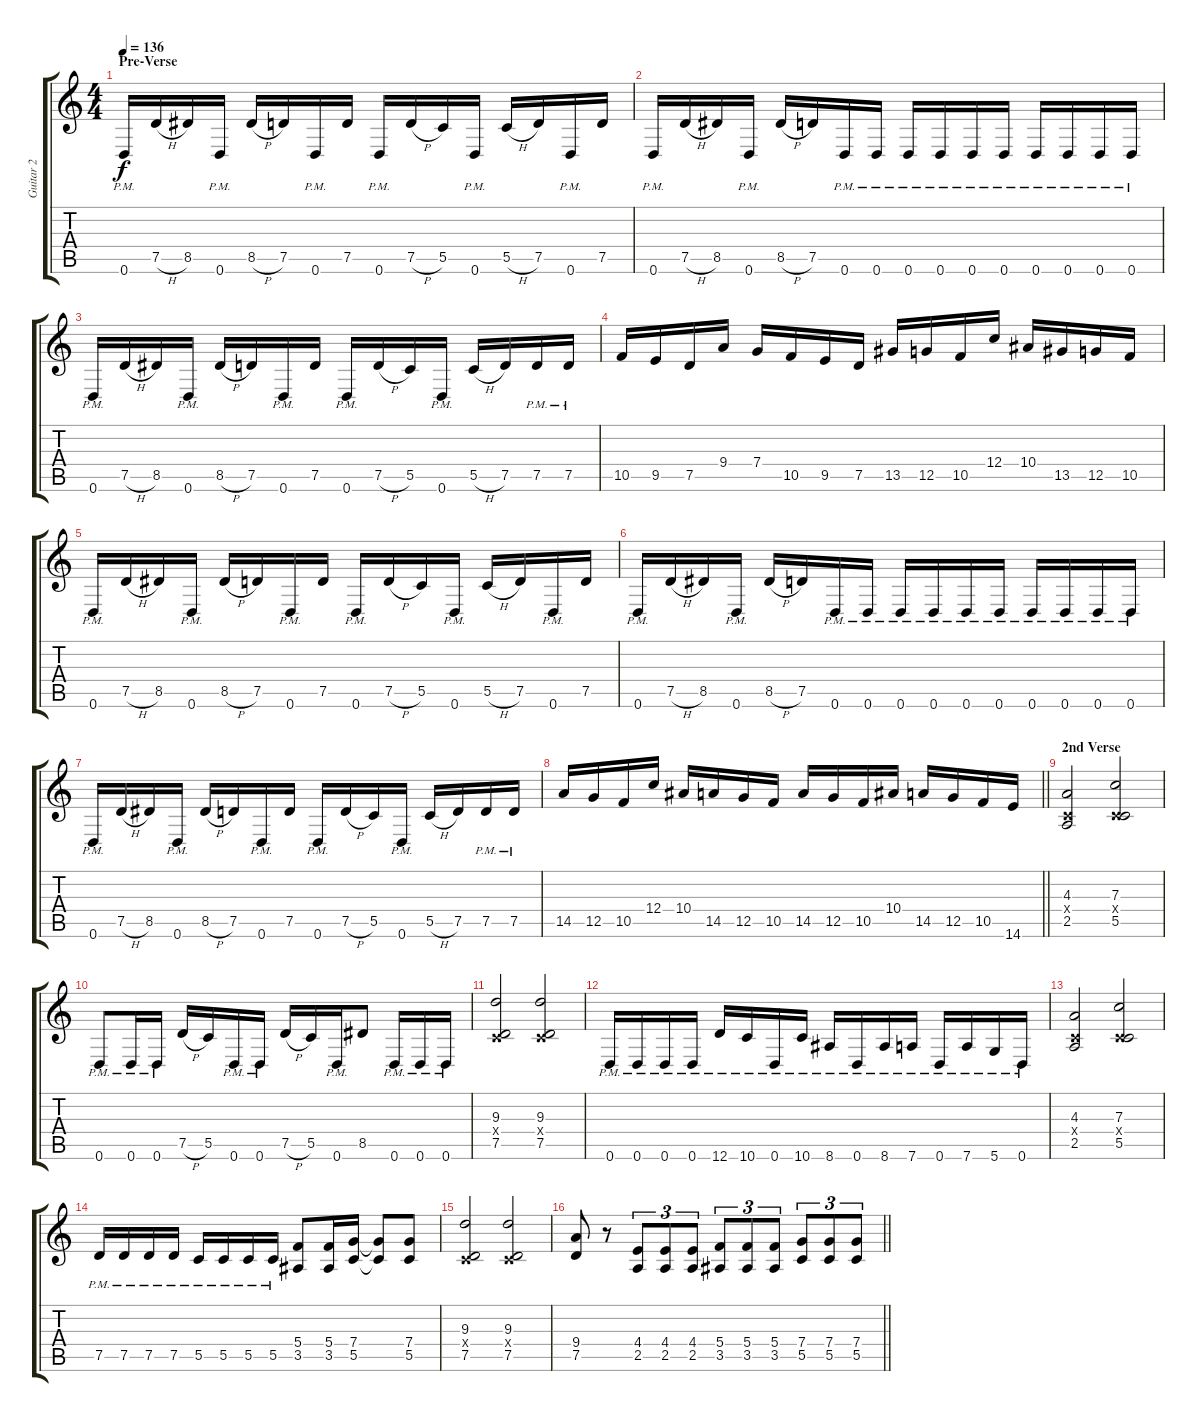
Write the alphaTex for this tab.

\track ("Guitar 2" "Guitar 2") {instrument distortionguitar}
\staff {score tabs}
\tuning (D4 A3 F3 C3 G2 D2) {hide}
\ts (4 4)
\section ("" "Pre-Verse")
\tempo 136
\clef g2
\ks c
0.6{pm}.16{dy f volume 12} 7.5{h}.16 8.5.16 0.6{pm}.16 8.5{h}.16 7.5.16 0.6{pm}.16 7.5.16 0.6{pm}.16 7.5{h}.16 5.5.16 0.6{pm}.16 5.5{h}.16 7.5.16 0.6{pm}.16 7.5.16 |
0.6{pm}.16 7.5{h}.16 8.5.16 0.6{pm}.16 8.5{h}.16 7.5.16 0.6{pm}.16 0.6{pm}.16 0.6{pm}.16 0.6{pm}.16 0.6{pm}.16 0.6{pm}.16 0.6{pm}.16 0.6{pm}.16 0.6{pm}.16 0.6{pm}.16 |
0.6{pm}.16 7.5{h}.16 8.5.16 0.6{pm}.16 8.5{h}.16 7.5.16 0.6{pm}.16 7.5.16 0.6{pm}.16 7.5{h}.16 5.5.16 0.6{pm}.16 5.5{h}.16 7.5.16 7.5{pm}.16 7.5{pm}.16 |
10.5.16 9.5.16 7.5.16 9.4.16 7.4.16 10.5.16 9.5.16 7.5.16 13.5.16 12.5.16 10.5.16 12.4.16 10.4.16 13.5.16 12.5.16 10.5.16 |
0.6{pm}.16 7.5{h}.16 8.5.16 0.6{pm}.16 8.5{h}.16 7.5.16 0.6{pm}.16 7.5.16 0.6{pm}.16 7.5{h}.16 5.5.16 0.6{pm}.16 5.5{h}.16 7.5.16 0.6{pm}.16 7.5.16 |
0.6{pm}.16 7.5{h}.16 8.5.16 0.6{pm}.16 8.5{h}.16 7.5.16 0.6{pm}.16 0.6{pm}.16 0.6{pm}.16 0.6{pm}.16 0.6{pm}.16 0.6{pm}.16 0.6{pm}.16 0.6{pm}.16 0.6{pm}.16 0.6{pm}.16 |
0.6{pm}.16 7.5{h}.16 8.5.16 0.6{pm}.16 8.5{h}.16 7.5.16 0.6{pm}.16 7.5.16 0.6{pm}.16 7.5{h}.16 5.5.16 0.6{pm}.16 5.5{h}.16 7.5.16 7.5{pm}.16 7.5{pm}.16 |
\barLineRight lightlight
14.5.16 12.5.16 10.5.16 12.4.16 10.4.16 14.5.16 12.5.16 10.5.16 14.5.16 12.5.16 10.5.16 10.4.16 14.5.16 12.5.16 10.5.16 14.6.16 |
\section ("" "2nd Verse")
(4.3 0.4{x} 2.5).2{volume 10} (7.3 0.4{x} 5.5).2 |
0.6{pm}.8 0.6{pm}.16 0.6{pm}.16 7.5{h}.16 5.5.16 0.6{pm}.16 0.6{pm}.16 7.5{h}.16 5.5.16 0.6{pm}.16 8.5.8 0.6{pm}.16 0.6{pm}.16 0.6{pm}.16 |
(9.3 0.4{x} 7.5).2 (9.3 0.4{x} 7.5).2 |
0.6{pm}.16 0.6{pm}.16 0.6{pm}.16 0.6{pm}.16 12.6{pm}.16 10.6{pm}.16 0.6{pm}.16 10.6{pm}.16 8.6{pm}.16 0.6{pm}.16 8.6{pm}.16 7.6{pm}.16 0.6{pm}.16 7.6{pm}.16 5.6{pm}.16 0.6{pm}.16 |
(4.3 0.4{x} 2.5).2 (7.3 0.4{x} 5.5).2 |
7.5{pm}.16 7.5{pm}.16 7.5{pm}.16 7.5{pm}.16 5.5{pm}.16 5.5{pm}.16 5.5{pm}.16 5.5{pm}.16 (5.4 3.5).8 (5.4 3.5).16 (7.4 5.5).16 (7.4{t} 5.5{t}).8 (7.4 5.5).8 |
(9.3 0.4{x} 7.5).2 (9.3 0.4{x} 7.5).2 |
\barLineRight lightlight
(9.4 7.5).8 r.8 (4.4 2.5).8{tu (3 2)} (4.4 2.5).8{tu (3 2)} (4.4 2.5).8{tu (3 2)} (5.4 3.5).8{tu (3 2)} (5.4 3.5).8{tu (3 2)} (5.4 3.5).8{tu (3 2)} (7.4 5.5).8{tu (3 2)} (7.4 5.5).8{tu (3 2)} (7.4 5.5).8{tu (3 2)}
